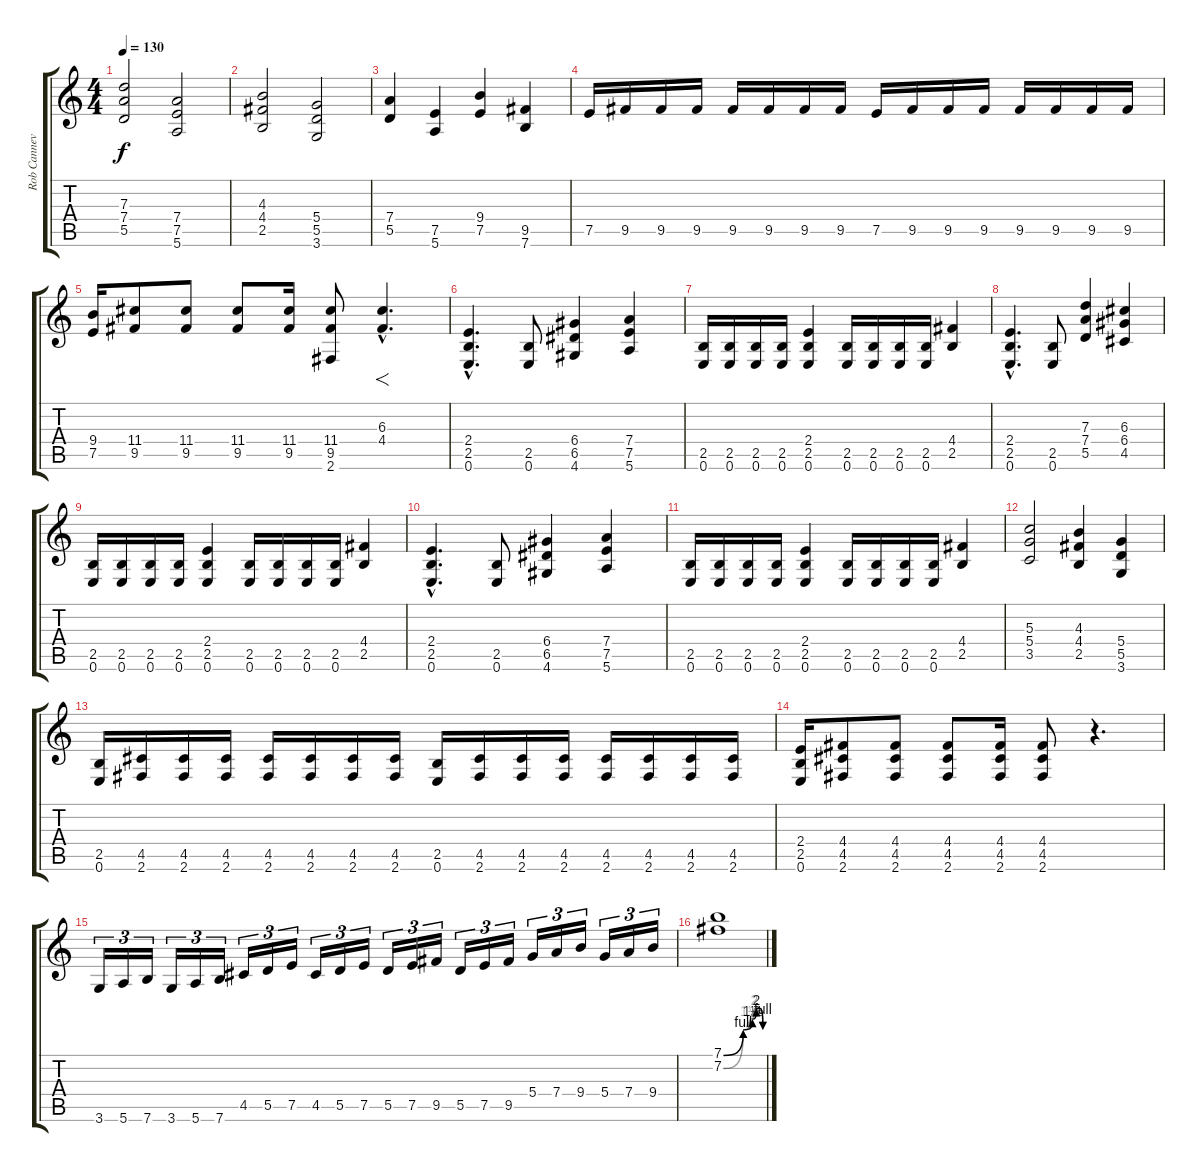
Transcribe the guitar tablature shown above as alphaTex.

\track ("Rob Cannevino - Guitar" "Rob Cannev") {instrument overdrivenguitar}
\staff {score tabs}
\tuning (E4 B3 G3 D3 A2 E2) {hide}
\ts (4 4)
\tempo 130
\clef g2
\ks c
(7.3 7.4 5.5).2{dy f} (7.4 7.5 5.6).2 |
(4.3 4.4 2.5).2 (5.4 5.5 3.6).2 |
(7.4 5.5).4 (7.5 5.6).4 (9.4 7.5).4 (9.5 7.6).4 |
7.5.16 9.5.16 9.5.16 9.5.16 9.5.16 9.5.16 9.5.16 9.5.16 7.5.16 9.5.16 9.5.16 9.5.16 9.5.16 9.5.16 9.5.16 9.5.16 |
(9.4 7.5).16 (11.4 9.5).8 (11.4 9.5).8 (11.4 9.5).8 (11.4 9.5).16 (11.4 9.5 2.6).8 (6.3{hac} 4.4{hac}).4{f d} |
(2.4{hac} 2.5{hac} 0.6{hac}).4{d} (2.5 0.6).8 (6.4 6.5 4.6).4 (7.4 7.5 5.6).4 |
(2.5 0.6).16 (2.5 0.6).16 (2.5 0.6).16 (2.5 0.6).16 (2.4 2.5 0.6).4 (2.5 0.6).16 (2.5 0.6).16 (2.5 0.6).16 (2.5 0.6).16 (4.4 2.5).4 |
(2.4{hac} 2.5{hac} 0.6{hac}).4{d} (2.5 0.6).8 (7.3 7.4 5.5).4 (6.3 6.4 4.5).4 |
(2.5 0.6).16 (2.5 0.6).16 (2.5 0.6).16 (2.5 0.6).16 (2.4 2.5 0.6).4 (2.5 0.6).16 (2.5 0.6).16 (2.5 0.6).16 (2.5 0.6).16 (4.4 2.5).4 |
(2.4{hac} 2.5{hac} 0.6{hac}).4{d} (2.5 0.6).8 (6.4 6.5 4.6).4 (7.4 7.5 5.6).4 |
(2.5 0.6).16 (2.5 0.6).16 (2.5 0.6).16 (2.5 0.6).16 (2.4 2.5 0.6).4 (2.5 0.6).16 (2.5 0.6).16 (2.5 0.6).16 (2.5 0.6).16 (4.4 2.5).4 |
(5.3 5.4 3.5).2 (4.3 4.4 2.5).4 (5.4 5.5 3.6).4 |
(2.5 0.6).16 (4.5 2.6).16 (4.5 2.6).16 (4.5 2.6).16 (4.5 2.6).16 (4.5 2.6).16 (4.5 2.6).16 (4.5 2.6).16 (2.5 0.6).16 (4.5 2.6).16 (4.5 2.6).16 (4.5 2.6).16 (4.5 2.6).16 (4.5 2.6).16 (4.5 2.6).16 (4.5 2.6).16 |
(2.4 2.5 0.6).16 (4.4 4.5 2.6).8 (4.4 4.5 2.6).8 (4.4 4.5 2.6).8 (4.4 4.5 2.6).16 (4.4 4.5 2.6).8 r.4{d} |
3.6.16{tu (3 2)} 5.6.16{tu (3 2)} 7.6.16{tu (3 2)} 3.6.16{tu (3 2)} 5.6.16{tu (3 2)} 7.6.16{tu (3 2)} 4.5.16{tu (3 2)} 5.5.16{tu (3 2)} 7.5.16{tu (3 2)} 4.5.16{tu (3 2)} 5.5.16{tu (3 2)} 7.5.16{tu (3 2)} 5.5.16{tu (3 2)} 7.5.16{tu (3 2)} 9.5.16{tu (3 2)} 5.5.16{tu (3 2)} 7.5.16{tu (3 2)} 9.5.16{tu (3 2)} 5.4.16{tu (3 2)} 7.4.16{tu (3 2)} 9.4.16{tu (3 2)} 5.4.16{tu (3 2)} 7.4.16{tu (3 2)} 9.4.16{tu (3 2)} |
(7.1{be (custom 0 0 30 4 44 6 50 8 55 8 60 4)} 7.2{be (custom 0 0 30 4 40 6 47 8 55 8 60 4)}).1
